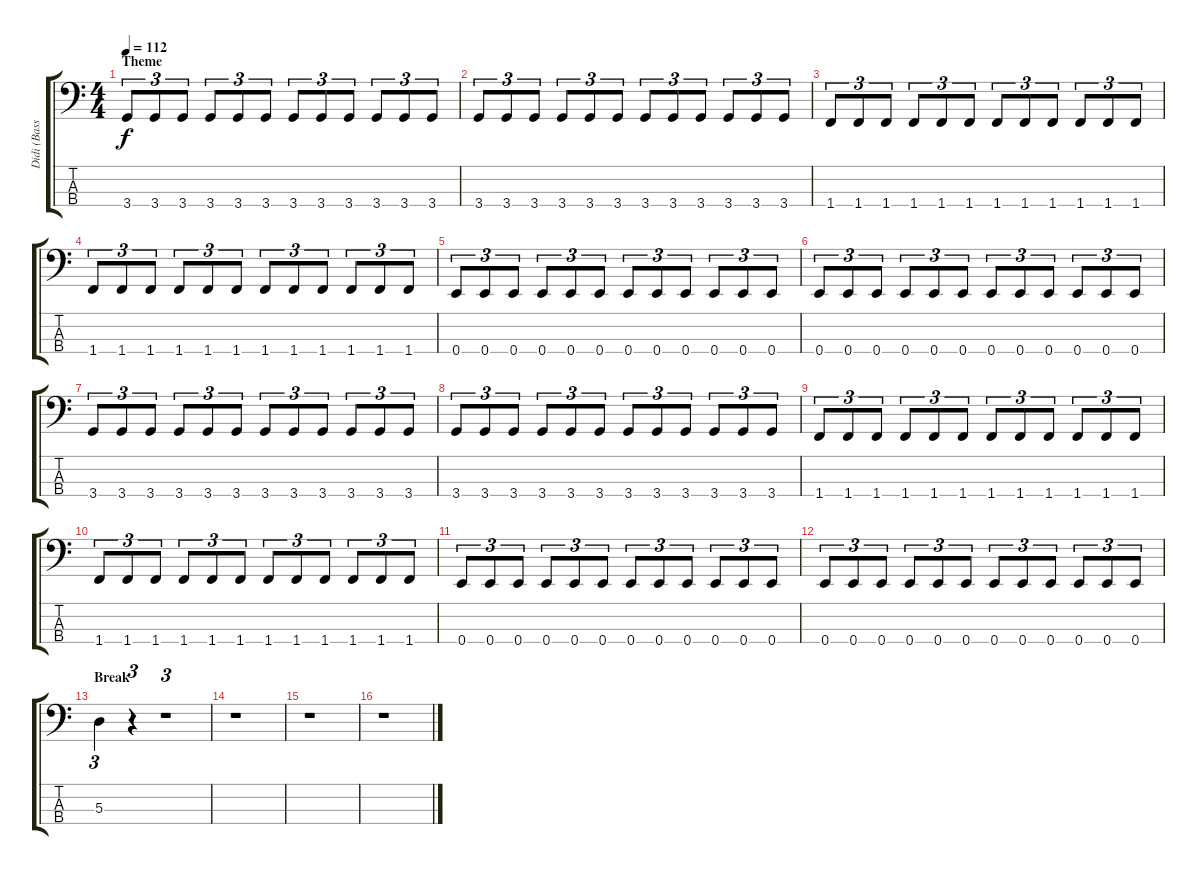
\track ("Didi (Bass)" "Didi (Bass") {instrument electricbassfinger}
\staff {score tabs}
\tuning (G2 D2 A1 E1) {hide}
\ts (4 4)
\section ("" "Theme")
\tempo 112
\clef f4
\ks c
3.4.8{tu (3 2) dy f} 3.4.8{tu (3 2)} 3.4.8{tu (3 2)} 3.4.8{tu (3 2)} 3.4.8{tu (3 2)} 3.4.8{tu (3 2)} 3.4.8{tu (3 2)} 3.4.8{tu (3 2)} 3.4.8{tu (3 2)} 3.4.8{tu (3 2)} 3.4.8{tu (3 2)} 3.4.8{tu (3 2)} |
3.4.8{tu (3 2)} 3.4.8{tu (3 2)} 3.4.8{tu (3 2)} 3.4.8{tu (3 2)} 3.4.8{tu (3 2)} 3.4.8{tu (3 2)} 3.4.8{tu (3 2)} 3.4.8{tu (3 2)} 3.4.8{tu (3 2)} 3.4.8{tu (3 2)} 3.4.8{tu (3 2)} 3.4.8{tu (3 2)} |
1.4.8{tu (3 2)} 1.4.8{tu (3 2)} 1.4.8{tu (3 2)} 1.4.8{tu (3 2)} 1.4.8{tu (3 2)} 1.4.8{tu (3 2)} 1.4.8{tu (3 2)} 1.4.8{tu (3 2)} 1.4.8{tu (3 2)} 1.4.8{tu (3 2)} 1.4.8{tu (3 2)} 1.4.8{tu (3 2)} |
1.4.8{tu (3 2)} 1.4.8{tu (3 2)} 1.4.8{tu (3 2)} 1.4.8{tu (3 2)} 1.4.8{tu (3 2)} 1.4.8{tu (3 2)} 1.4.8{tu (3 2)} 1.4.8{tu (3 2)} 1.4.8{tu (3 2)} 1.4.8{tu (3 2)} 1.4.8{tu (3 2)} 1.4.8{tu (3 2)} |
0.4.8{tu (3 2)} 0.4.8{tu (3 2)} 0.4.8{tu (3 2)} 0.4.8{tu (3 2)} 0.4.8{tu (3 2)} 0.4.8{tu (3 2)} 0.4.8{tu (3 2)} 0.4.8{tu (3 2)} 0.4.8{tu (3 2)} 0.4.8{tu (3 2)} 0.4.8{tu (3 2)} 0.4.8{tu (3 2)} |
0.4.8{tu (3 2)} 0.4.8{tu (3 2)} 0.4.8{tu (3 2)} 0.4.8{tu (3 2)} 0.4.8{tu (3 2)} 0.4.8{tu (3 2)} 0.4.8{tu (3 2)} 0.4.8{tu (3 2)} 0.4.8{tu (3 2)} 0.4.8{tu (3 2)} 0.4.8{tu (3 2)} 0.4.8{tu (3 2)} |
3.4.8{tu (3 2)} 3.4.8{tu (3 2)} 3.4.8{tu (3 2)} 3.4.8{tu (3 2)} 3.4.8{tu (3 2)} 3.4.8{tu (3 2)} 3.4.8{tu (3 2)} 3.4.8{tu (3 2)} 3.4.8{tu (3 2)} 3.4.8{tu (3 2)} 3.4.8{tu (3 2)} 3.4.8{tu (3 2)} |
3.4.8{tu (3 2)} 3.4.8{tu (3 2)} 3.4.8{tu (3 2)} 3.4.8{tu (3 2)} 3.4.8{tu (3 2)} 3.4.8{tu (3 2)} 3.4.8{tu (3 2)} 3.4.8{tu (3 2)} 3.4.8{tu (3 2)} 3.4.8{tu (3 2)} 3.4.8{tu (3 2)} 3.4.8{tu (3 2)} |
1.4.8{tu (3 2)} 1.4.8{tu (3 2)} 1.4.8{tu (3 2)} 1.4.8{tu (3 2)} 1.4.8{tu (3 2)} 1.4.8{tu (3 2)} 1.4.8{tu (3 2)} 1.4.8{tu (3 2)} 1.4.8{tu (3 2)} 1.4.8{tu (3 2)} 1.4.8{tu (3 2)} 1.4.8{tu (3 2)} |
1.4.8{tu (3 2)} 1.4.8{tu (3 2)} 1.4.8{tu (3 2)} 1.4.8{tu (3 2)} 1.4.8{tu (3 2)} 1.4.8{tu (3 2)} 1.4.8{tu (3 2)} 1.4.8{tu (3 2)} 1.4.8{tu (3 2)} 1.4.8{tu (3 2)} 1.4.8{tu (3 2)} 1.4.8{tu (3 2)} |
0.4.8{tu (3 2)} 0.4.8{tu (3 2)} 0.4.8{tu (3 2)} 0.4.8{tu (3 2)} 0.4.8{tu (3 2)} 0.4.8{tu (3 2)} 0.4.8{tu (3 2)} 0.4.8{tu (3 2)} 0.4.8{tu (3 2)} 0.4.8{tu (3 2)} 0.4.8{tu (3 2)} 0.4.8{tu (3 2)} |
0.4.8{tu (3 2)} 0.4.8{tu (3 2)} 0.4.8{tu (3 2)} 0.4.8{tu (3 2)} 0.4.8{tu (3 2)} 0.4.8{tu (3 2)} 0.4.8{tu (3 2)} 0.4.8{tu (3 2)} 0.4.8{tu (3 2)} 0.4.8{tu (3 2)} 0.4.8{tu (3 2)} 0.4.8{tu (3 2)} |
\section ("" "Break")
5.3.4{tu (3 2)} r.4{tu (3 2)} r.1{tu (3 2)} |
r.1 |
r.1 |
r.1
